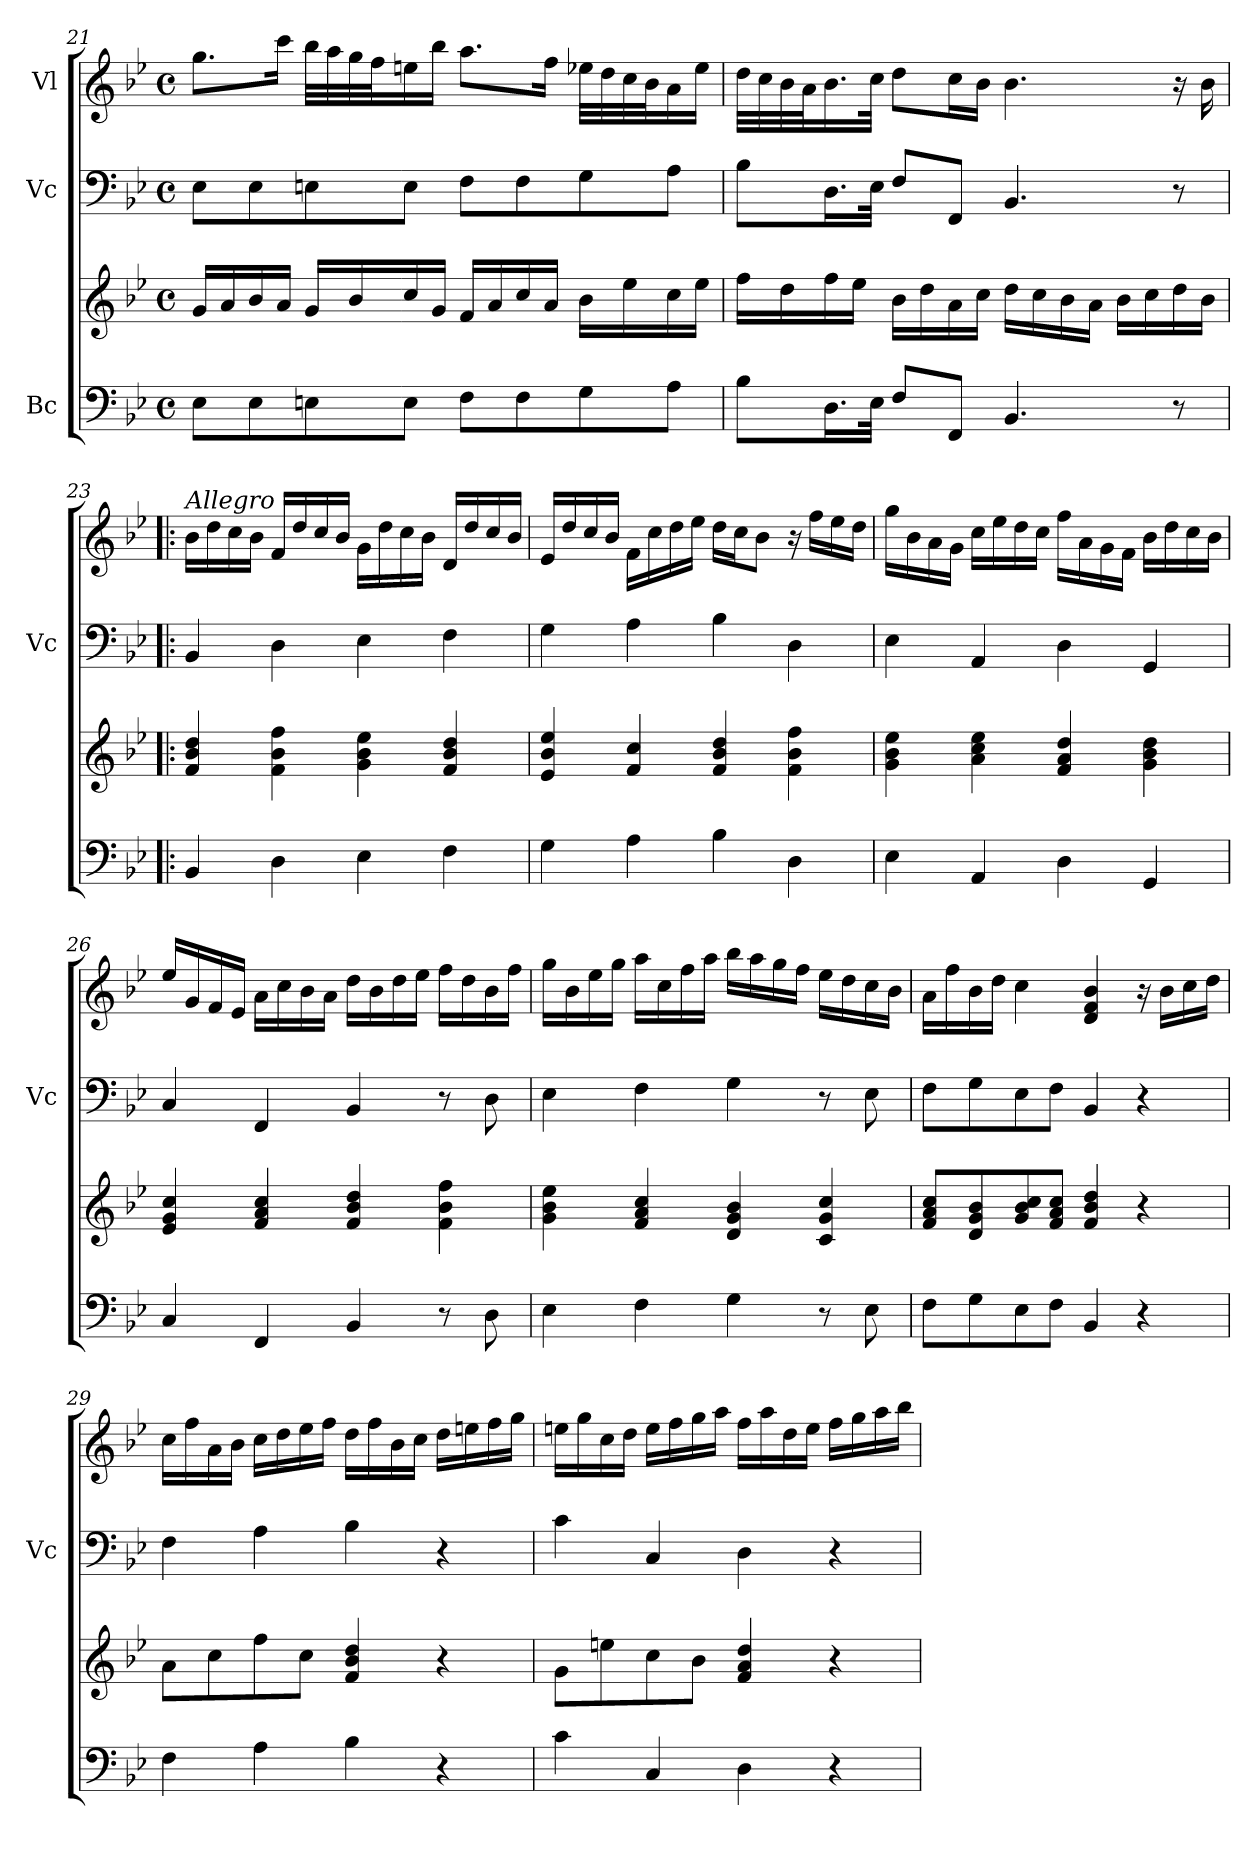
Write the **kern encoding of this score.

**kern	**kern	**kern	**kern
*part3	*part3	*part2	*part1
*staff4	*staff3	*staff2	*staff1
*I"Bc	*	*I"Vc	*I"Vl
*	*	*I'Vc	*
*clefF4	*clefG2	*clefF4	*clefG2
*k[b-e-]	*k[b-e-]	*k[b-e-]	*k[b-e-]
*M4/4	*M4/4	*M4/4	*M4/4
*met(c)	*met(c)	*met(c)	*met(c)
=21	=21	=21	=21
8E-\L	16g/LL	8E-\L	8.gg\L
.	16a/	.	.
8E-\	16b-/	8E-\	.
.	16a/JJ	.	16ccc\Jk
8En\	16g/LL	8En\	32bb-\LLL
.	.	.	32aa\
.	16b-/	.	32gg\
.	.	.	32ff\J
8E\J	16cc/	8E\J	16een\
.	16g/JJ	.	16bb-\JJ
8F\L	16f/LL	8F\L	8.aa\L
.	16a/	.	.
8F\	16cc/	8F\	.
.	16a/JJ	.	16ff\Jk
8G\	16b-\LL	8G\	32ee-X\LLL
.	.	.	32dd\
.	16ee-\	.	32cc\
.	.	.	32b-\J
8A\J	16cc\	8A\J	16a\
.	16ee-\JJ	.	16ee-\JJ
=22	=22	=22	=22
8B-\L	16ff\LL	8B-\L	32dd\LLL
.	.	.	32cc\
.	16dd\	.	32b-\
.	.	.	32a\J
16.D\L	16ff\	16.D\L	16.b-\
.	16ee-\JJ	.	.
32E-\JJk	.	32E-\JJk	32cc\JJk
8F/L	16b-\LL	8F/L	8dd\L
.	16dd\	.	.
8FF/J	16a\	8FF/J	16cc\L
.	16cc\JJ	.	16b-\JJ
*	*	*	*MM90
4.BB-/	16dd\LL	4.BB-/	4.b-\
.	16cc\	.	.
.	16b-\	.	.
.	16a\JJ	.	.
.	16b-\LL	.	.
.	16cc\	.	.
8r	16dd\	8r	16r
.	16b-\JJ	.	16b-\
!!LO:PB:g=z
=23!|:	=23!|:	=23!|:	=23!|:
!	!	!	!LO:TX:a:i:t=Allegro
4BB-/	4f/ 4b-/ 4dd/	4BB-/	16b-\LL
.	.	.	16dd\
.	.	.	16cc\
.	.	.	16b-\JJ
4D\	4f\ 4b-\ 4ff\	4D\	16f/LL
.	.	.	16dd/
.	.	.	16cc/
.	.	.	16b-/JJ
4E-\	4g\ 4b-\ 4ee-\	4E-\	16g\LL
.	.	.	16dd\
.	.	.	16cc\
.	.	.	16b-\JJ
4F\	4f/ 4b-/ 4dd/	4F\	16d/LL
.	.	.	16dd/
.	.	.	16cc/
.	.	.	16b-/JJ
=24	=24	=24	=24
4G\	4e-/ 4b-/ 4ee-/	4G\	16e-/LL
.	.	.	16dd/
.	.	.	16cc/
.	.	.	16b-/JJ
4A\	4f/ 4cc/	4A\	16f\LL
.	.	.	16cc\
.	.	.	16dd\
.	.	.	16ee-\JJ
4B-\	4f/ 4b-/ 4dd/	4B-\	16dd\LL
.	.	.	16cc\J
.	.	.	8b-\J
4D\	4f\ 4b-\ 4ff\	4D\	16r
.	.	.	16ff\LL
.	.	.	16ee-\
.	.	.	16dd\JJ
=25	=25	=25	=25
4E-\	4g\ 4b-\ 4ee-\	4E-\	16gg\LL
.	.	.	16b-\
.	.	.	16a\
.	.	.	16g\JJ
4AA/	4a\ 4cc\ 4ee-\	4AA/	16cc\LL
.	.	.	16ee-\
.	.	.	16dd\
.	.	.	16cc\JJ
4D\	4f/ 4a/ 4dd/	4D\	16ff\LL
.	.	.	16a\
.	.	.	16g\
.	.	.	16f\JJ
4GG/	4g\ 4b-\ 4dd\	4GG/	16b-\LL
.	.	.	16dd\
.	.	.	16cc\
.	.	.	16b-\JJ
!!LO:LB:g=z
=26	=26	=26	=26
4C/	4e-/ 4g/ 4cc/	4C/	16ee-/LL
.	.	.	16g/
.	.	.	16f/
.	.	.	16e-/JJ
4FF/	4f/ 4a/ 4cc/	4FF/	16a\LL
.	.	.	16cc\
.	.	.	16b-\
.	.	.	16a\JJ
4BB-/	4f/ 4b-/ 4dd/	4BB-/	16dd\LL
.	.	.	16b-\
.	.	.	16dd\
.	.	.	16ee-\JJ
8r	4f\ 4b-\ 4ff\	8r	16ff\LL
.	.	.	16dd\
8D\	.	8D\	16b-\
.	.	.	16ff\JJ
=27	=27	=27	=27
4E-\	4g\ 4b-\ 4ee-\	4E-\	16gg\LL
.	.	.	16b-\
.	.	.	16ee-\
.	.	.	16gg\JJ
4F\	4f/ 4a/ 4cc/	4F\	16aa\LL
.	.	.	16cc\
.	.	.	16ff\
.	.	.	16aa\JJ
4G\	4d/ 4g/ 4b-/	4G\	16bb-\LL
.	.	.	16aa\
.	.	.	16gg\
.	.	.	16ff\JJ
8r	4c/ 4g/ 4cc/	8r	16ee-\LL
.	.	.	16dd\
8E-\	.	8E-\	16cc\
.	.	.	16b-\JJ
=28	=28	=28	=28
8F\L	8f/ 8a/ 8cc/L	8F\L	16a\LL
.	.	.	16ff\
8G\	8d/ 8g/ 8b-/	8G\	16b-\
.	.	.	16dd\JJ
8E-\	8g/ 8b-/ 8cc/	8E-\	4cc\
8F\J	8f/ 8a/ 8cc/J	8F\J	.
4BB-/	4f/ 4b-/ 4dd/	4BB-/	4d/ 4f/ 4b-/
4r	4r	4r	16r
.	.	.	16b-\LL
.	.	.	16cc\
.	.	.	16dd\JJ
!!LO:LB:g=z
=29	=29	=29	=29
4F\	8a\L	4F\	16cc\LL
.	.	.	16ff\
.	8cc\	.	16a\
.	.	.	16b-\JJ
4A\	8ff\	4A\	16cc\LL
.	.	.	16dd\
.	8cc\J	.	16ee-\
.	.	.	16ff\JJ
4B-\	4f/ 4b-/ 4dd/	4B-\	16dd\LL
.	.	.	16ff\
.	.	.	16b-\
.	.	.	16cc\JJ
4r	4r	4r	16dd\LL
.	.	.	16een\
.	.	.	16ff\
.	.	.	16gg\JJ
=30	=30	=30	=30
4c\	8g\L	4c\	16een\LL
.	.	.	16gg\
.	8een\	.	16cc\
.	.	.	16dd\JJ
4C/	8cc\	4C/	16ee\LL
.	.	.	16ff\
.	8b-\J	.	16gg\
.	.	.	16aa\JJ
4D\	4f/ 4a/ 4dd/	4D\	16ff\LL
.	.	.	16aa\
.	.	.	16dd\
.	.	.	16ee\JJ
4r	4r	4r	16ff\LL
.	.	.	16gg\
.	.	.	16aa\
.	.	.	16bb-\JJ
=	=	=	=
*-	*-	*-	*-
